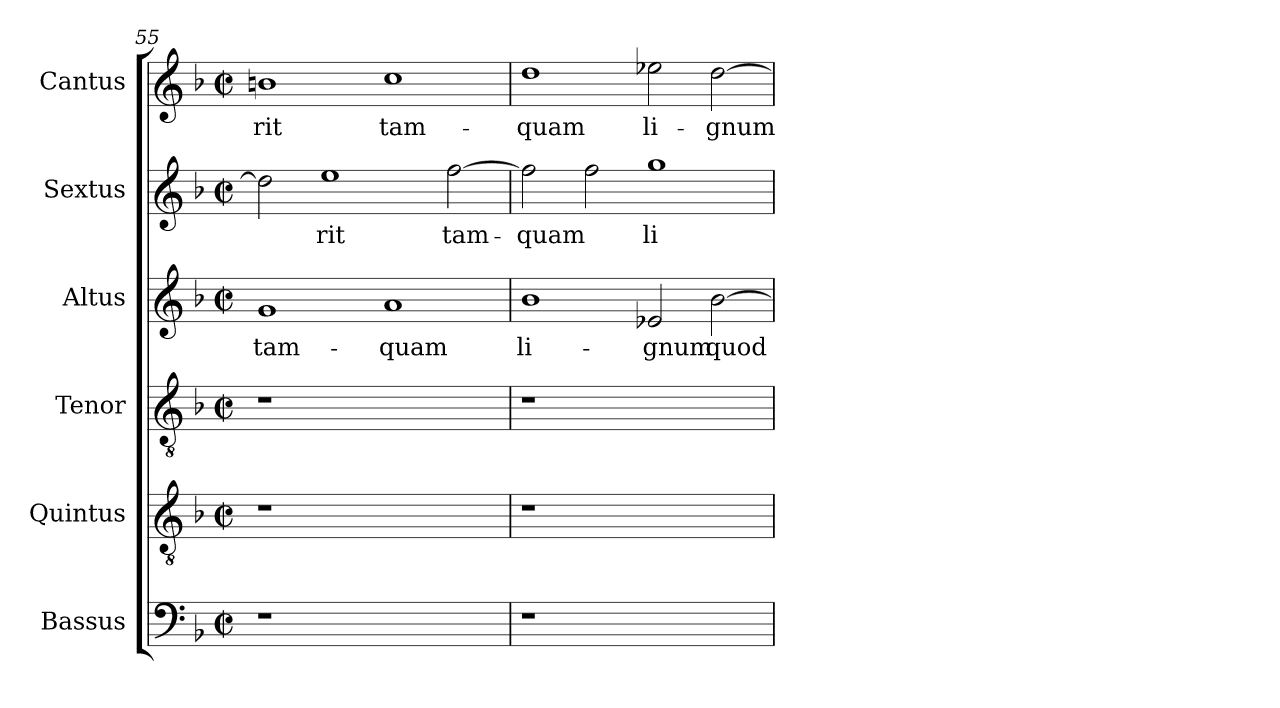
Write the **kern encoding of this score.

**kern	**kern	**kern	**kern	**text	**kern	**text	**kern	**text
*part6	*part5	*part4	*part3	*part3	*part2	*part2	*part1	*part1
*staff6	*staff5	*staff4	*staff3	*staff3	*staff2	*staff2	*staff1	*staff1
*I"Bassus	*I"Quintus	*I"Tenor	*I"Altus	*	*I"Sextus	*	*I"Cantus	*
*I'B	*I'Q	*I'T	*I'A	*	*I'S	*	*I'C	*
*clefF4	*clefGv2	*clefGv2	*clefG2	*	*clefG2	*	*clefG2	*
*k[b-]	*k[b-]	*k[b-]	*k[b-]	*	*k[b-]	*	*k[b-]	*
*F:	*F:	*F:	*F:	*	*F:	*	*F:	*
*M2/2	*M2/2	*M2/2	*M2/2	*	*M2/2	*	*M2/2	*
*met(c|)	*met(c|)	*met(c|)	*met(c|)	*	*met(c|)	*	*met(c|)	*
=55	=55	=55	=55	=55	=55	=55	=55	=55
!	!	!	!	!LO:LY:b:cj	!	!LO:LY:b:cj	!	!LO:LY:b:cj
1r	1r	1r	1g	tam-	2dd\]	--	1bn	-rit
!	!	!	!	!	!	!LO:LY:b:cj	!	!
.	.	.	.	.	1ee	-rit	.	.
!	!	!	!	!LO:LY:b:cj	!	!	!	!LO:LY:b:cj
1ryy	1ryy	1ryy	1a	-quam	.	.	1cc	tam-
!	!	!	!	!	!	!LO:LY:b:cj	!	!
.	.	.	.	.	[>2ff\	tam-	.	.
=56	=56	=56	=56	=56	=56	=56	=56	=56
!	!	!	!	!LO:LY:b:cj	!	!LO:LY:b:cj	!	!LO:LY:b:cj
1r	1r	1r	1b-	li-	2ff\]	-quam	1dd	-quam
!	!	!	!	!	!	!LO:LY:b:cj	!	!
.	.	.	.	.	2ff\	.	.	.
!	!	!	!	!LO:LY:b:cj	!	!LO:LY:b:cj	!	!LO:LY:b:cj
1ryy	1ryy	1ryy	2e-X/	-gnum	1gg	li-	2ee-X\	li-
!	!	!	!	!LO:LY:b:cj	!	!	!	!LO:LY:b:cj
.	.	.	[>2b-\	quod	.	.	[>2dd\	-gnum
=	=	=	=	=	=	=	=	=
*-	*-	*-	*-	*-	*-	*-	*-	*-
